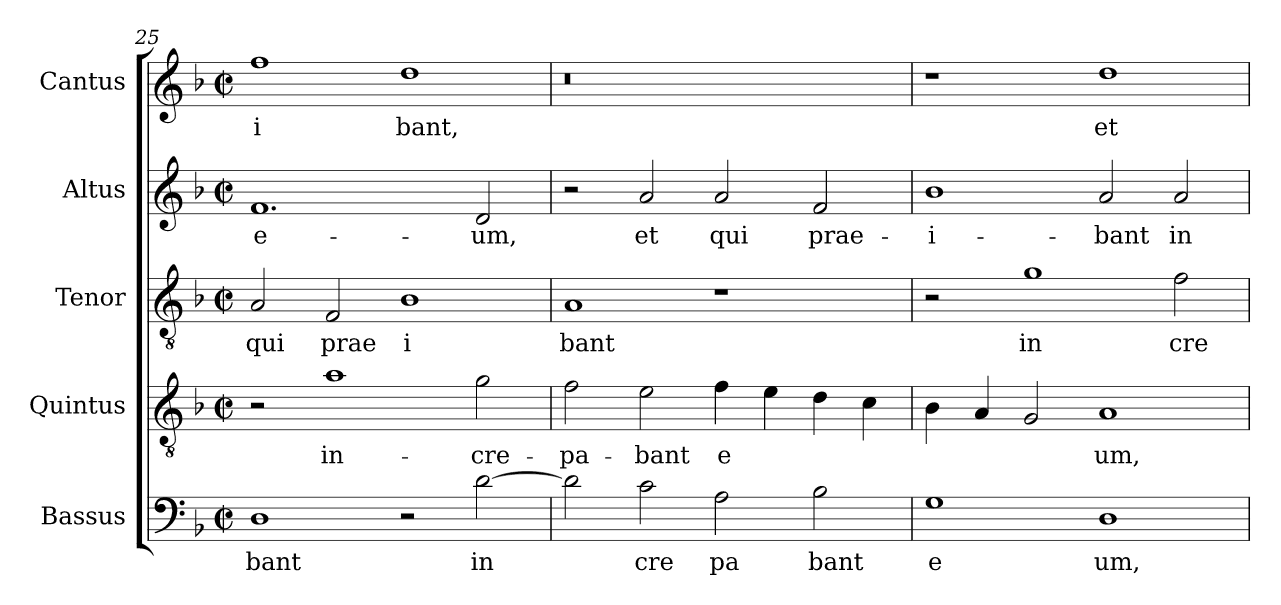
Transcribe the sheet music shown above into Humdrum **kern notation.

**kern	**text	**kern	**text	**kern	**text	**kern	**text	**kern	**text
*part5	*part5	*part4	*part4	*part3	*part3	*part2	*part2	*part1	*part1
*staff5	*staff5	*staff4	*staff4	*staff3	*staff3	*staff2	*staff2	*staff1	*staff1
*I"Bassus	*	*I"Quintus	*	*I"Tenor	*	*I"Altus	*	*I"Cantus	*
*clefF4	*	*clefGv2	*	*clefGv2	*	*clefG2	*	*clefG2	*
*k[b-]	*	*k[b-]	*	*k[b-]	*	*k[b-]	*	*k[b-]	*
*F:	*	*F:	*	*F:	*	*F:	*	*F:	*
*M2/2	*	*M2/2	*	*M2/2	*	*M2/2	*	*M2/2	*
*met(c|)	*	*met(c|)	*	*met(c|)	*	*met(c|)	*	*met(c|)	*
=25	=25	=25	=25	=25	=25	=25	=25	=25	=25
!	!LO:LY:b:cj	!	!	!	!LO:LY:b:cj	!	!LO:LY:b:cj	!	!LO:LY:b:cj
1D	bant	2r	.	2A/	qui	1.f	e-	1ff	i
!	!	!	!LO:LY:b:cj	!	!LO:LY:b:cj	!	!	!	!
.	.	1a	in-	2F/	prae	.	.	.	.
!	!	!	!	!	!LO:LY:b:cj	!	!	!	!LO:LY:b:cj
2r	.	.	.	1B-	i	.	.	1dd	bant,
!	!LO:LY:b:cj	!	!LO:LY:b:cj	!	!	!	!LO:LY:b:cj	!	!
[<2d\	in	2g\	-cre-	.	.	2d/	-um,	.	.
!!LO:PB:g=z
=26	=26	=26	=26	=26	=26	=26	=26	=26	=26
!	!LO:LY:b:cj	!	!LO:LY:b:cj	!	!LO:LY:b:cj	!	!	!	!
2d\]	.	2f\	-pa-	1A	bant	2r	.	0r	.
!	!LO:LY:b:cj	!	!LO:LY:b:cj	!	!	!	!LO:LY:b:cj	!	!
2c\	cre	2e\	-bant	.	.	2a/	et	.	.
!	!LO:LY:b:cj	!	!LO:LY:b:cj	!	!	!	!LO:LY:b:cj	!	!
2A\	pa	4f\	e-	1r	.	2a/	qui	.	.
!	!	!	!LO:LY:b:cj	!	!	!	!	!	!
.	.	4e\	--	.	.	.	.	.	.
!	!LO:LY:b:cj	!	!LO:LY:b:cj	!	!	!	!LO:LY:b:cj	!	!
2B-\	bant	4d\	--	.	.	2f/	prae-	.	.
!	!	!	!LO:LY:b:cj	!	!	!	!	!	!
.	.	4c\	--	.	.	.	.	.	.
=27	=27	=27	=27	=27	=27	=27	=27	=27	=27
!	!LO:LY:b:cj	!	!LO:LY:b:cj	!	!	!	!LO:LY:b:cj	!	!
1G	e	4B-\	--	2r	.	1b-	-i-	1r	.
!	!	!	!LO:LY:b:cj	!	!	!	!	!	!
.	.	4A/	--	.	.	.	.	.	.
!	!	!	!LO:LY:b:cj	!	!LO:LY:b:cj	!	!	!	!
.	.	2G/	--	1g	in	.	.	.	.
!	!LO:LY:b:cj	!	!LO:LY:b:cj	!	!	!	!LO:LY:b:cj	!	!LO:LY:b:cj
1D	um,	1A	-um,	.	.	2a/	-bant	1dd	et
!	!	!	!	!	!LO:LY:b:cj	!	!LO:LY:b:cj	!	!
.	.	.	.	2f\	cre	2a/	in-	.	.
=	=	=	=	=	=	=	=	=	=
*-	*-	*-	*-	*-	*-	*-	*-	*-	*-
